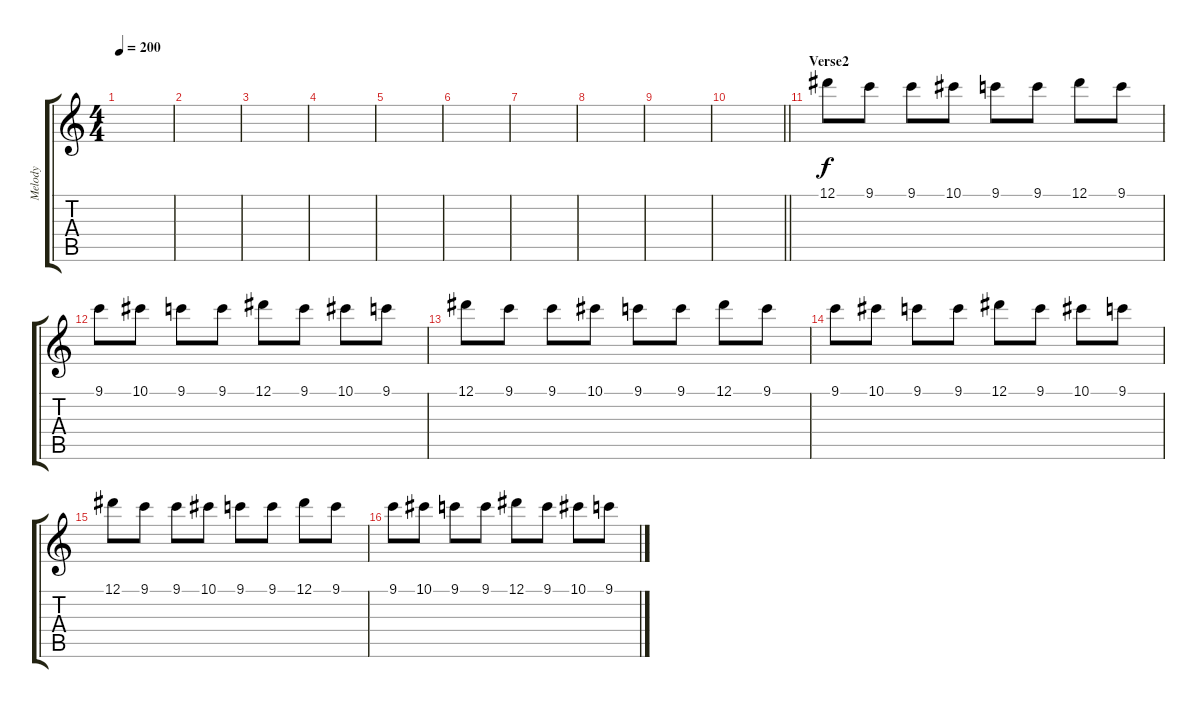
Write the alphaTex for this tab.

\track ("Melody" "Melody") {instrument distortionguitar}
\staff {score tabs}
\tuning (Eb4 Bb3 Gb3 Db3 Ab2 Db2) {hide}
\ts (4 4)
\tempo 200
\clef g2
\ks c
|
|
|
|
|
|
|
|
|
\barLineRight lightlight
|
\section ("" "Verse2")
12.1.8{volume 13} 9.1.8 9.1.8 10.1.8 9.1.8 9.1.8 12.1.8 9.1.8 |
9.1.8 10.1.8 9.1.8 9.1.8 12.1.8 9.1.8 10.1.8 9.1.8 |
12.1.8 9.1.8 9.1.8 10.1.8 9.1.8 9.1.8 12.1.8 9.1.8 |
9.1.8 10.1.8 9.1.8 9.1.8 12.1.8 9.1.8 10.1.8 9.1.8 |
12.1.8 9.1.8 9.1.8 10.1.8 9.1.8 9.1.8 12.1.8 9.1.8 |
9.1.8 10.1.8 9.1.8 9.1.8 12.1.8 9.1.8 10.1.8 9.1.8
